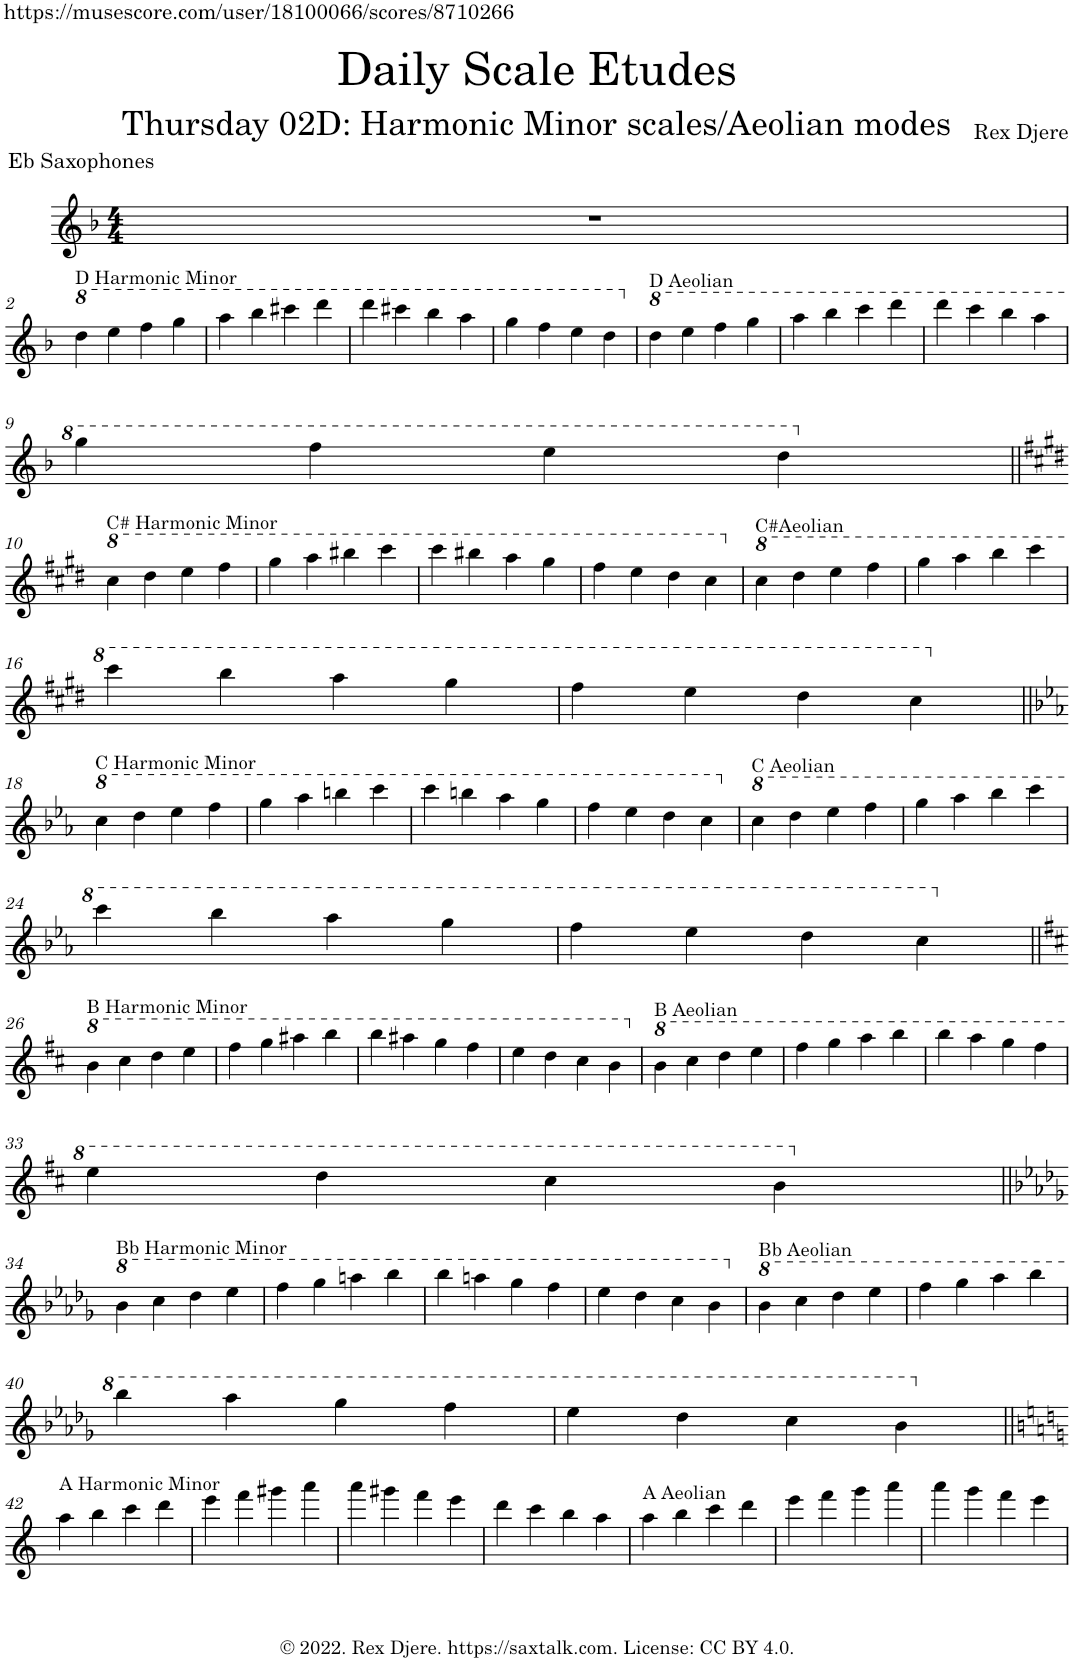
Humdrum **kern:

**kern
*part1
*staff1
*I"Alto Saxophone
*I'A. Sax.
*clefG2
*Trd5c9
*k[b-]
*M4/4
=1
1r
!!LO:LB:g=z
=2
*k[b-]
*8va
!LO:TX:a:t=D Harmonic Minor
4ddd\
4eee\
4fff\
4ggg\
=3
4aaa\
4bbb-\
4cccc#X\
4dddd\
=4
4dddd\
4cccc#X\
4bbb-\
4aaa\
=5
4ggg\
4fff\
4eee\
4ddd\
=6
*X8va
*8va
!LO:TX:a:t=D Aeolian
4ddd\
4eee\
4fff\
4ggg\
=7
4aaa\
4bbb-\
4cccc\
4dddd\
=8
4dddd\
4cccc\
4bbb-\
4aaa\
!!LO:LB:g=z
=9
4ggg\
4fff\
4eee\
4ddd\
!!LO:LB:g=z
=10||
*k[f#c#g#d#]
*X8va
*8va
!LO:TX:a:t=C# Harmonic Minor
4ccc#\
4ddd#\
4eee\
4fff#\
=11
4ggg#\
4aaa\
4bbb#X\
4cccc#\
=12
4cccc#\
4bbb#X\
4aaa\
4ggg#\
=13
4fff#\
4eee\
4ddd#\
4ccc#\
=14
*X8va
*8va
!LO:TX:a:t=C#Aeolian
4ccc#\
4ddd#\
4eee\
4fff#\
=15
4ggg#\
4aaa\
4bbb\
4cccc#\
!!LO:LB:g=z
=16
4cccc#\
4bbb\
4aaa\
4ggg#\
=17
4fff#\
4eee\
4ddd#\
4ccc#\
!!LO:LB:g=z
=18||
*k[b-e-a-]
*X8va
*8va
!LO:TX:a:t=C Harmonic Minor
4ccc\
4ddd\
4eee-\
4fff\
=19
4ggg\
4aaa-\
4bbbn\
4cccc\
=20
4cccc\
4bbbn\
4aaa-\
4ggg\
=21
4fff\
4eee-\
4ddd\
4ccc\
=22
*X8va
*8va
!LO:TX:a:t=C Aeolian
4ccc\
4ddd\
4eee-\
4fff\
=23
4ggg\
4aaa-\
4bbb-\
4cccc\
!!LO:LB:g=z
=24
4cccc\
4bbb-\
4aaa-\
4ggg\
=25
4fff\
4eee-\
4ddd\
4ccc\
!!LO:LB:g=z
=26||
*k[f#c#]
*X8va
*8va
!LO:TX:a:t=B Harmonic Minor
4bb\
4ccc#\
4ddd\
4eee\
=27
4fff#\
4ggg\
4aaa#X\
4bbb\
=28
4bbb\
4aaa#X\
4ggg\
4fff#\
=29
4eee\
4ddd\
4ccc#\
4bb\
=30
*X8va
*8va
!LO:TX:a:t=B Aeolian
4bb\
4ccc#\
4ddd\
4eee\
=31
4fff#\
4ggg\
4aaa\
4bbb\
=32
4bbb\
4aaa\
4ggg\
4fff#\
!!LO:LB:g=z
=33
4eee\
4ddd\
4ccc#\
4bb\
!!LO:LB:g=z
=34||
*k[b-e-a-d-g-]
*X8va
*8va
!LO:TX:a:t=Bb Harmonic Minor
4bb-\
4ccc\
4ddd-\
4eee-\
=35
4fff\
4ggg-\
4aaan\
4bbb-\
=36
4bbb-\
4aaan\
4ggg-\
4fff\
=37
4eee-\
4ddd-\
4ccc\
4bb-\
=38
*X8va
*8va
!LO:TX:a:t=Bb Aeolian
4bb-\
4ccc\
4ddd-\
4eee-\
=39
4fff\
4ggg-\
4aaa-\
4bbb-\
!!LO:LB:g=z
=40
4bbb-\
4aaa-\
4ggg-\
4fff\
=41
4eee-\
4ddd-\
4ccc\
4bb-\
!!LO:LB:g=z
=42||
*k[]
*X8va
!LO:TX:a:t=A Harmonic Minor
4aa\
4bb\
4ccc\
4ddd\
=43
4eee\
4fff\
4ggg#X\
4aaa\
=44
4aaa\
4ggg#X\
4fff\
4eee\
=45
4ddd\
4ccc\
4bb\
4aa\
=46
!LO:TX:a:t=A Aeolian
4aa\
4bb\
4ccc\
4ddd\
=47
4eee\
4fff\
4ggg\
4aaa\
=48
4aaa\
4ggg\
4fff\
4eee\
=
*-
